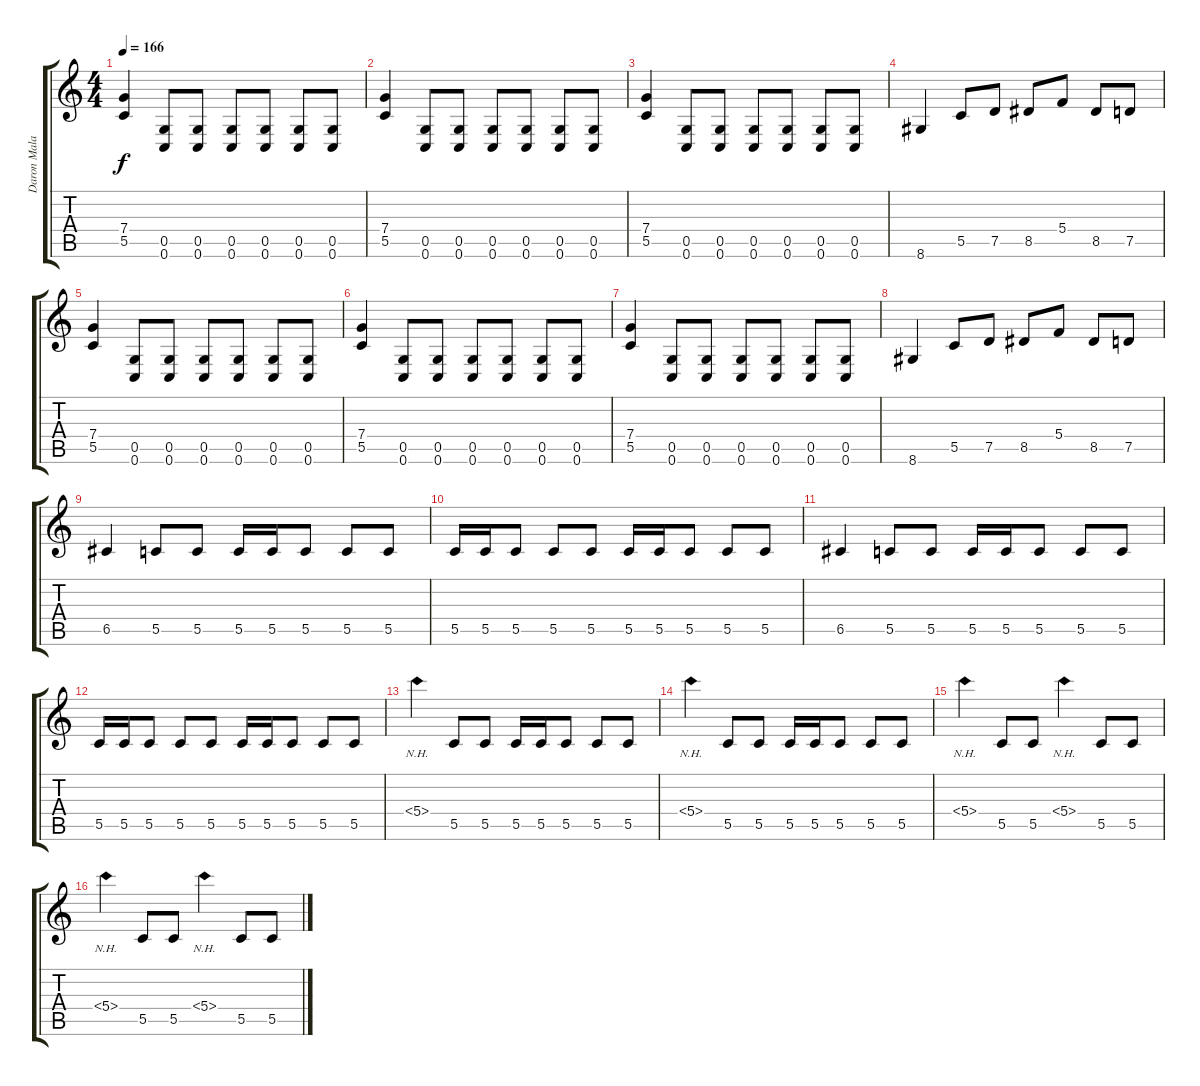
\track ("Daron Malakian" "Daron Mala") {instrument distortionguitar}
\staff {score tabs}
\tuning (D4 A3 F3 C3 G2 C2) {hide}
\ts (4 4)
\tempo 166
\clef g2
\ks c
(7.4 5.5).4{dy f} (0.5 0.6).8 (0.5 0.6).8 (0.5 0.6).8 (0.5 0.6).8 (0.5 0.6).8 (0.5 0.6).8 |
(7.4 5.5).4 (0.5 0.6).8 (0.5 0.6).8 (0.5 0.6).8 (0.5 0.6).8 (0.5 0.6).8 (0.5 0.6).8 |
(7.4 5.5).4 (0.5 0.6).8 (0.5 0.6).8 (0.5 0.6).8 (0.5 0.6).8 (0.5 0.6).8 (0.5 0.6).8 |
8.6.4 5.5.8 7.5.8 8.5.8 5.4.8 8.5.8 7.5.8 |
(7.4 5.5).4 (0.5 0.6).8 (0.5 0.6).8 (0.5 0.6).8 (0.5 0.6).8 (0.5 0.6).8 (0.5 0.6).8 |
(7.4 5.5).4 (0.5 0.6).8 (0.5 0.6).8 (0.5 0.6).8 (0.5 0.6).8 (0.5 0.6).8 (0.5 0.6).8 |
(7.4 5.5).4 (0.5 0.6).8 (0.5 0.6).8 (0.5 0.6).8 (0.5 0.6).8 (0.5 0.6).8 (0.5 0.6).8 |
8.6.4 5.5.8 7.5.8 8.5.8 5.4.8 8.5.8 7.5.8 |
6.5.4 5.5.8 5.5.8 5.5.16 5.5.16 5.5.8 5.5.8 5.5.8 |
5.5.16 5.5.16 5.5.8 5.5.8 5.5.8 5.5.16 5.5.16 5.5.8 5.5.8 5.5.8 |
6.5.4 5.5.8 5.5.8 5.5.16 5.5.16 5.5.8 5.5.8 5.5.8 |
5.5.16 5.5.16 5.5.8 5.5.8 5.5.8 5.5.16 5.5.16 5.5.8 5.5.8 5.5.8 |
5.4{nh}.4 5.5.8 5.5.8 5.5.16 5.5.16 5.5.8 5.5.8 5.5.8 |
5.4{nh}.4 5.5.8 5.5.8 5.5.16 5.5.16 5.5.8 5.5.8 5.5.8 |
5.4{nh}.4 5.5.8 5.5.8 5.4{nh}.4 5.5.8 5.5.8 |
5.4{nh}.4 5.5.8 5.5.8 5.4{nh}.4 5.5.8 5.5.8
